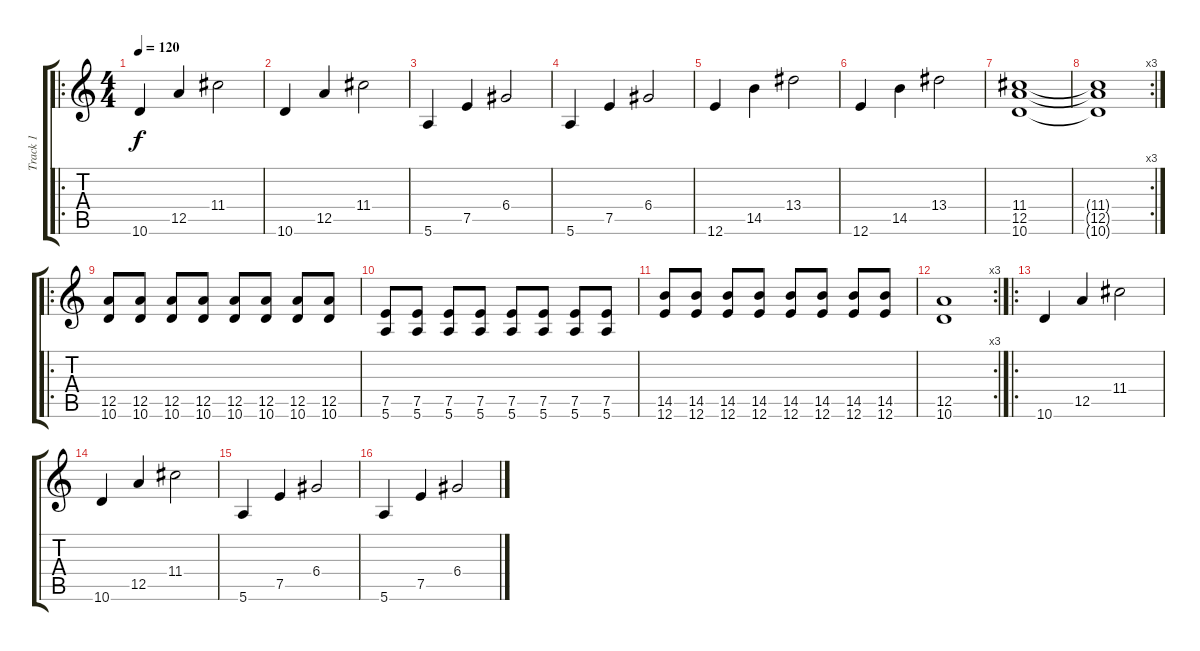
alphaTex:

\track ("Track 1" "Track 1") {instrument acousticguitarsteel}
\staff {score tabs}
\tuning (E4 B3 G3 D3 A2 E2) {hide}
\ro
\ts (4 4)
\tempo 120
\clef g2
\ks c
10.6.4{dy f instrument acousticguitarsteel} 12.5.4 11.4.2 |
10.6.4 12.5.4 11.4.2 |
5.6.4 7.5.4 6.4.2 |
5.6.4 7.5.4 6.4.2 |
12.6.4 14.5.4 13.4.2 |
12.6.4 14.5.4 13.4.2 |
(11.4 12.5 10.6).1 |
\rc 3
(11.4{t} 12.5{t} 10.6{t}).1 |
\ro
(12.5 10.6).8 (12.5 10.6).8 (12.5 10.6).8 (12.5 10.6).8 (12.5 10.6).8 (12.5 10.6).8 (12.5 10.6).8 (12.5 10.6).8 |
(7.5 5.6).8 (7.5 5.6).8 (7.5 5.6).8 (7.5 5.6).8 (7.5 5.6).8 (7.5 5.6).8 (7.5 5.6).8 (7.5 5.6).8 |
(14.5 12.6).8 (14.5 12.6).8 (14.5 12.6).8 (14.5 12.6).8 (14.5 12.6).8 (14.5 12.6).8 (14.5 12.6).8 (14.5 12.6).8 |
\rc 3
(12.5 10.6).1 |
\ro
10.6.4 12.5.4 11.4.2 |
10.6.4 12.5.4 11.4.2 |
5.6.4 7.5.4 6.4.2 |
5.6.4 7.5.4 6.4.2
